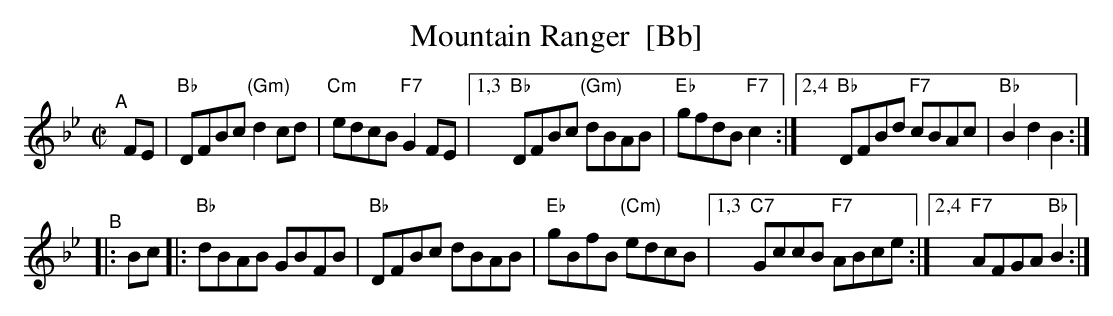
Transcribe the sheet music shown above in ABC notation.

X:1
T: Mountain Ranger  [Bb]
M: C|
L: 1/8
K: Bb
"^A"\
[|] FE \
 |     "Bb"DFBc "(Gm)"d2cd | "Cm"edcB "F7"G2FE \
 |[1,3 "Bb"DFBc "(Gm)"dBAB | "Eb"gfdB "F7"c2 \
:|[2,4 "Bb"DFBd   "F7"cBAc | "Bb"B2d2     B2 :|
"^B"|: Bc |:\
"Bb"dBAB GBFB | "Bb"DFBc dBAB | "Eb"gBfB "(Cm)"edcB \
|[1,3 "C7"GccB "F7"ABce :|[2,4 "F7"AFGA "Bb"B2 :|
